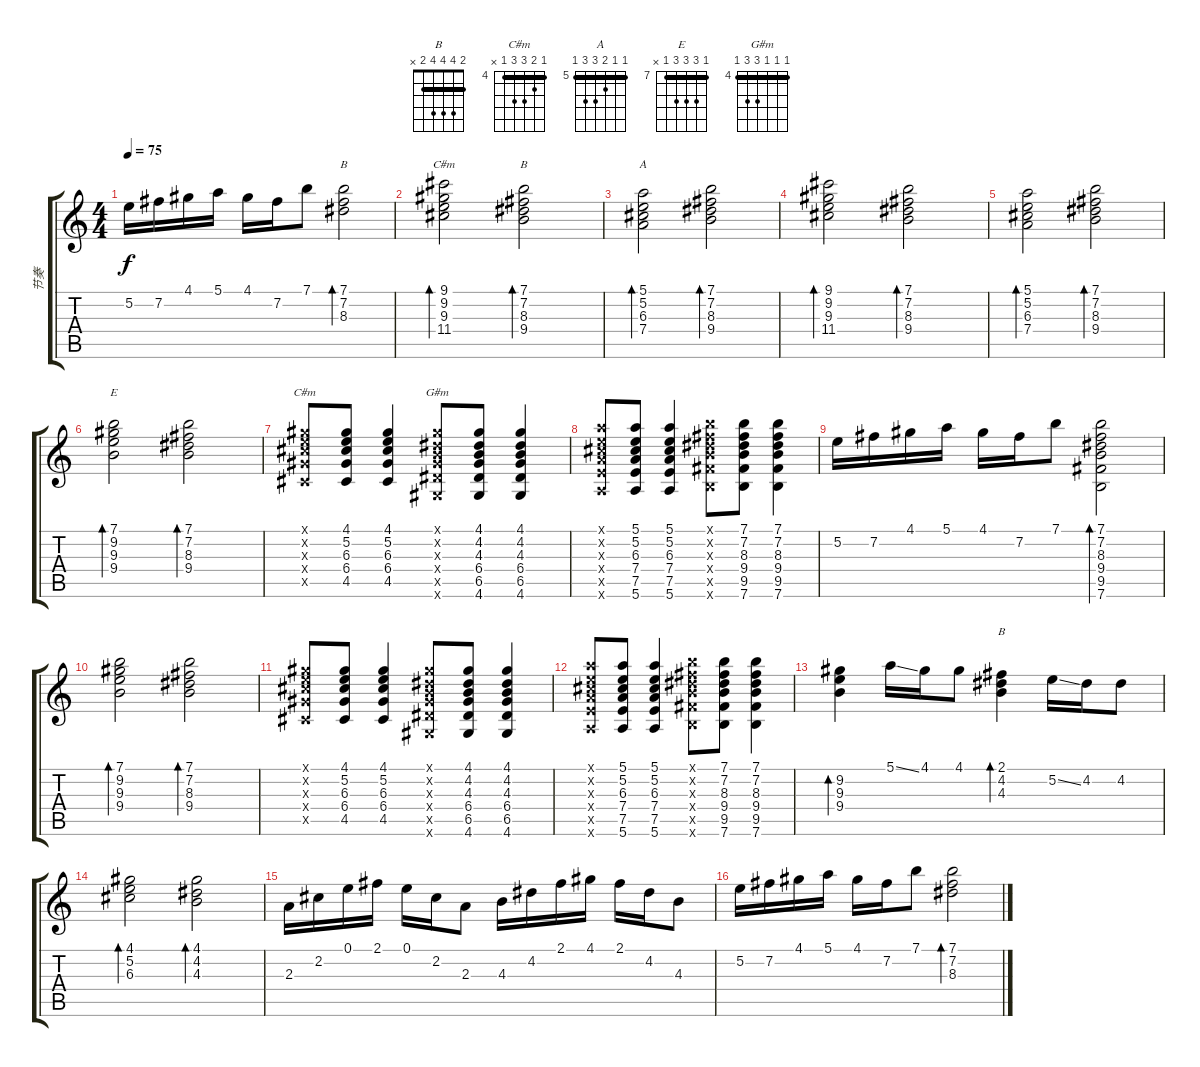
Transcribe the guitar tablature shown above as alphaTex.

\track ("节奏" "节奏") {instrument acousticguitarsteel}
\staff {score tabs}
\tuning (E4 B3 G3 D3 A2 E2) {hide}
\chord ("B" 7 7 8 9 x x) {firstfret 7 barre 7}
\chord ("C#m" 9 9 9 11 11 9) {firstfret 9 barre 9}
\chord ("B" 7 7 8 9 9 7) {firstfret 7 barre 7}
\chord ("A" 5 5 6 7 7 5) {firstfret 5 barre 5}
\chord ("E" 7 9 9 9 7 x) {firstfret 7 barre 7}
\chord ("C#m" 4 5 6 6 4 x) {firstfret 4 barre 4}
\chord ("G#m" 4 4 4 6 6 4) {firstfret 4 barre 4}
\chord ("B" 2 4 4 4 2 x) {barre 2}
\ts (4 4)
\tempo 75
\clef g2
\ks c
5.2.16{dy f} 7.2.16 4.1.16 5.1.16 4.1.16 7.2.16 7.1.8 (7.1 7.2 8.3).2{bd 240 ch "B"} |
(9.1 9.2 9.3 11.4).2{bd 240 ch "C#m"} (7.1 7.2 8.3 9.4).2{bd 240 ch "B"} |
(5.1 5.2 6.3 7.4).2{bd 240 ch "A"} (7.1 7.2 8.3 9.4).2{bd 240} |
(9.1 9.2 9.3 11.4).2{bd 240} (7.1 7.2 8.3 9.4).2{bd 240} |
(5.1 5.2 6.3 7.4).2{bd 240} (7.1 7.2 8.3 9.4).2{bd 240} |
(7.1 9.2 9.3 9.4).2{bd 240 ch "E"} (7.1 7.2 8.3 9.4).2{bd 240} |
(4.1{x} 5.2{x} 6.3{x} 6.4{x} 4.5{x}).8{ch "C#m"} (4.1 5.2 6.3 6.4 4.5).8 (4.1 5.2 6.3 6.4 4.5).4 (4.1{x} 4.2{x} 4.3{x} 6.4{x} 6.5{x} 4.6{x}).8{ch "G#m"} (4.1 4.2 4.3 6.4 6.5 4.6).8 (4.1 4.2 4.3 6.4 6.5 4.6).4 |
(5.1{x} 5.2{x} 6.3{x} 7.4{x} 7.5{x} 5.6{x}).8 (5.1 5.2 6.3 7.4 7.5 5.6).8 (5.1 5.2 6.3 7.4 7.5 5.6).4 (7.1{x} 7.2{x} 8.3{x} 9.4{x} 9.5{x} 7.6{x}).8 (7.1 7.2 8.3 9.4 9.5 7.6).8 (7.1 7.2 8.3 9.4 9.5 7.6).4 |
5.2.16 7.2.16 4.1.16 5.1.16 4.1.16 7.2.16 7.1.8 (7.1 7.2 8.3 9.4 9.5 7.6).2{bd 120} |
(7.1 9.2 9.3 9.4).2{bd 240} (7.1 7.2 8.3 9.4).2{bd 240} |
(4.1{x} 5.2{x} 6.3{x} 6.4{x} 4.5{x}).8 (4.1 5.2 6.3 6.4 4.5).8 (4.1 5.2 6.3 6.4 4.5).4 (4.1{x} 4.2{x} 4.3{x} 6.4{x} 6.5{x} 4.6{x}).8 (4.1 4.2 4.3 6.4 6.5 4.6).8 (4.1 4.2 4.3 6.4 6.5 4.6).4 |
(5.1{x} 5.2{x} 6.3{x} 7.4{x} 7.5{x} 5.6{x}).8 (5.1 5.2 6.3 7.4 7.5 5.6).8 (5.1 5.2 6.3 7.4 7.5 5.6).4 (7.1{x} 7.2{x} 8.3{x} 9.4{x} 9.5{x} 7.6{x}).8 (7.1 7.2 8.3 9.4 9.5 7.6).8 (7.1 7.2 8.3 9.4 9.5 7.6).4 |
(9.2 9.3 9.4).4{bd 240} 5.1{ss}.16 4.1.16 4.1.8 (2.1 4.2 4.3).4{bd 120 ch "B"} 5.2{ss}.16 4.2.16 4.2.8 |
(4.1 5.2 6.3).2{bd 120} (4.1 4.2 4.3).2{bd 120} |
2.3.16 2.2.16 0.1.16 2.1.16 0.1.16 2.2.16 2.3.8 4.3.16 4.2.16 2.1.16 4.1.16 2.1.16 4.2.16 4.3.8 |
5.2.16 7.2.16 4.1.16 5.1.16 4.1.16 7.2.16 7.1.8 (7.1 7.2 8.3).2{bd 240}
